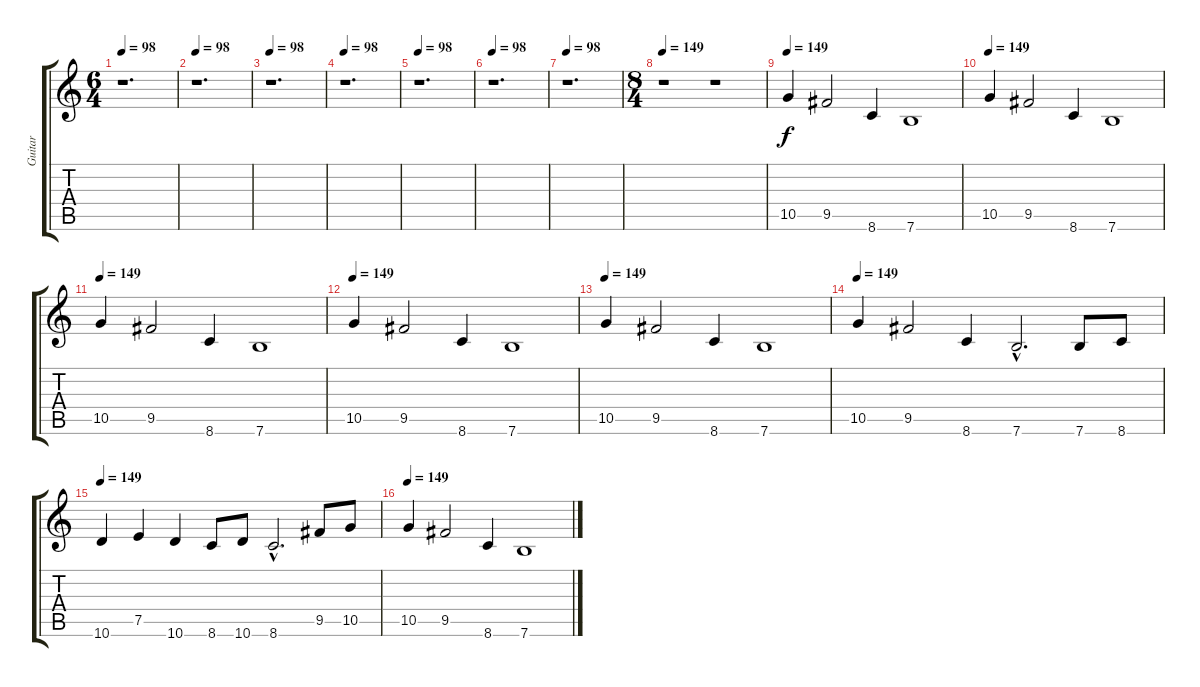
\track ("Guitar" "Guitar") {instrument distortionguitar}
\staff {score tabs}
\tuning (E4 B3 G3 D3 A2 E2) {hide}
\ts (6 4)
\tempo 98
\clef g2
\ks c
r.1{d dy f} |
\tempo 98
r.1{d} |
\tempo 98
r.1{d} |
\tempo 98
r.1{d} |
\tempo 98
r.1{d} |
\tempo 98
r.1{d} |
\tempo 98
r.1{d} |
\ts (8 4)
\tempo 149
r.1 r.1 |
\tempo 149
10.5.4 9.5.2 8.6.4 7.6.1 |
\tempo 149
10.5.4 9.5.2 8.6.4 7.6.1 |
\tempo 149
10.5.4 9.5.2 8.6.4 7.6.1 |
\tempo 149
10.5.4 9.5.2 8.6.4 7.6.1 |
\tempo 149
10.5.4 9.5.2 8.6.4 7.6.1 |
\tempo 149
10.5.4 9.5.2 8.6.4 7.6{hac}.2{d} 7.6.8 8.6.8 |
\tempo 149
10.6.4 7.5.4 10.6.4 8.6.8 10.6.8 8.6{hac}.2{d} 9.5.8 10.5.8 |
\tempo 149
10.5.4 9.5.2 8.6.4 7.6.1
